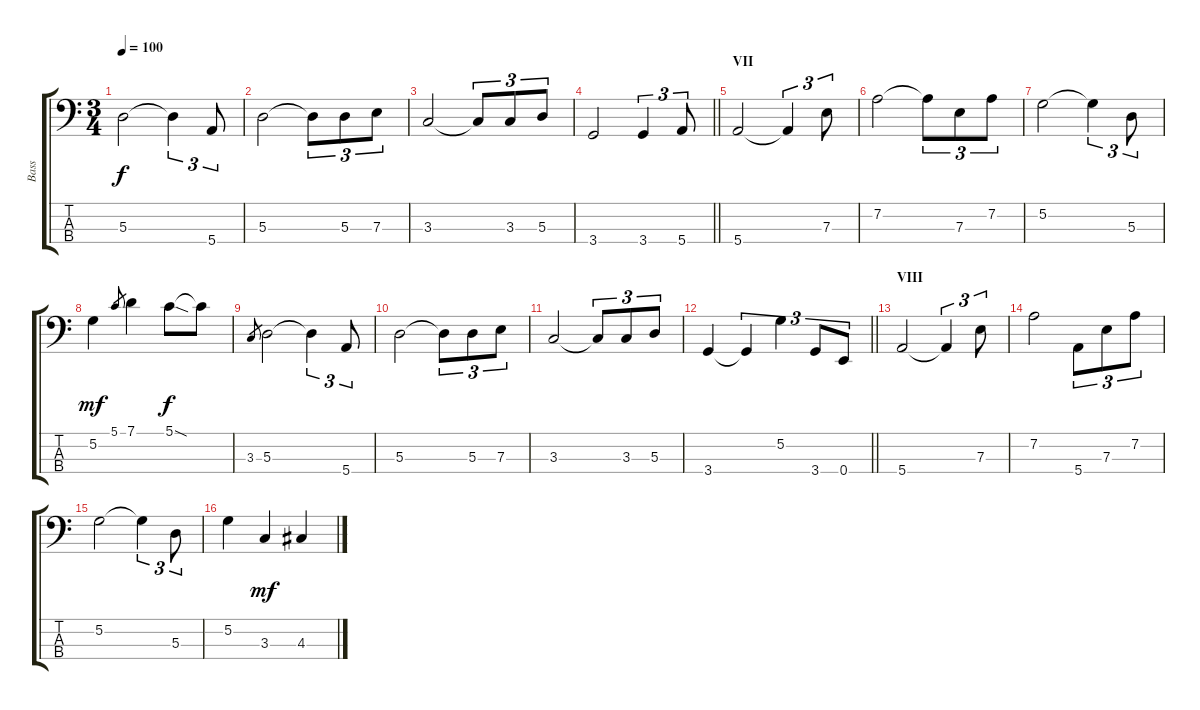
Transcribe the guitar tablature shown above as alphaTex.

\track ("Bass" "Bass") {instrument electricbassfinger}
\staff {score tabs}
\tuning (G2 D2 A1 E1) {hide}
\ts (3 4)
\tempo 100
\clef f4
\ks c
5.3.2{dy f} 5.3{t}.4{tu (3 2)} 5.4.8{tu (3 2)} |
5.3.2 5.3{t}.8{tu (3 2)} 5.3.8{tu (3 2)} 7.3.8{tu (3 2)} |
3.3.2 3.3{t}.8{tu (3 2)} 3.3.8{tu (3 2)} 5.3.8{tu (3 2)} |
\barLineRight lightlight
3.4.2 3.4.4{tu (3 2)} 5.4.8{tu (3 2)} |
\section ("" "VII")
5.4.2 5.4{t}.4{tu (3 2)} 7.3.8{tu (3 2)} |
7.2.2 7.2{t}.8{tu (3 2)} 7.3.8{tu (3 2)} 7.2.8{tu (3 2)} |
5.2.2 5.2{t}.4{tu (3 2)} 5.3.8{tu (3 2)} |
5.2.4{dy mf} 5.1.8{gr} 7.1.4 5.1{sod}.8{dy f} 5.1{t}.8 |
3.3.8{gr} 5.3.2 5.3{t}.4{tu (3 2)} 5.4.8{tu (3 2)} |
5.3.2 5.3{t}.8{tu (3 2)} 5.3.8{tu (3 2)} 7.3.8{tu (3 2)} |
3.3.2 3.3{t}.8{tu (3 2)} 3.3.8{tu (3 2)} 5.3.8{tu (3 2)} |
\barLineRight lightlight
3.4.4 3.4{t}.4{tu (3 2)} 5.2.4{tu (3 2)} 3.4.8{tu (3 2)} 0.4.8{tu (3 2)} |
\section ("" "VIII")
5.4.2 5.4{t}.4{tu (3 2)} 7.3.8{tu (3 2)} |
7.2.2 5.4.8{tu (3 2)} 7.3.8{tu (3 2)} 7.2.8{tu (3 2)} |
5.2.2 5.2{t}.4{tu (3 2)} 5.3.8{tu (3 2)} |
5.2.4 3.3.4{dy mf} 4.3.4
